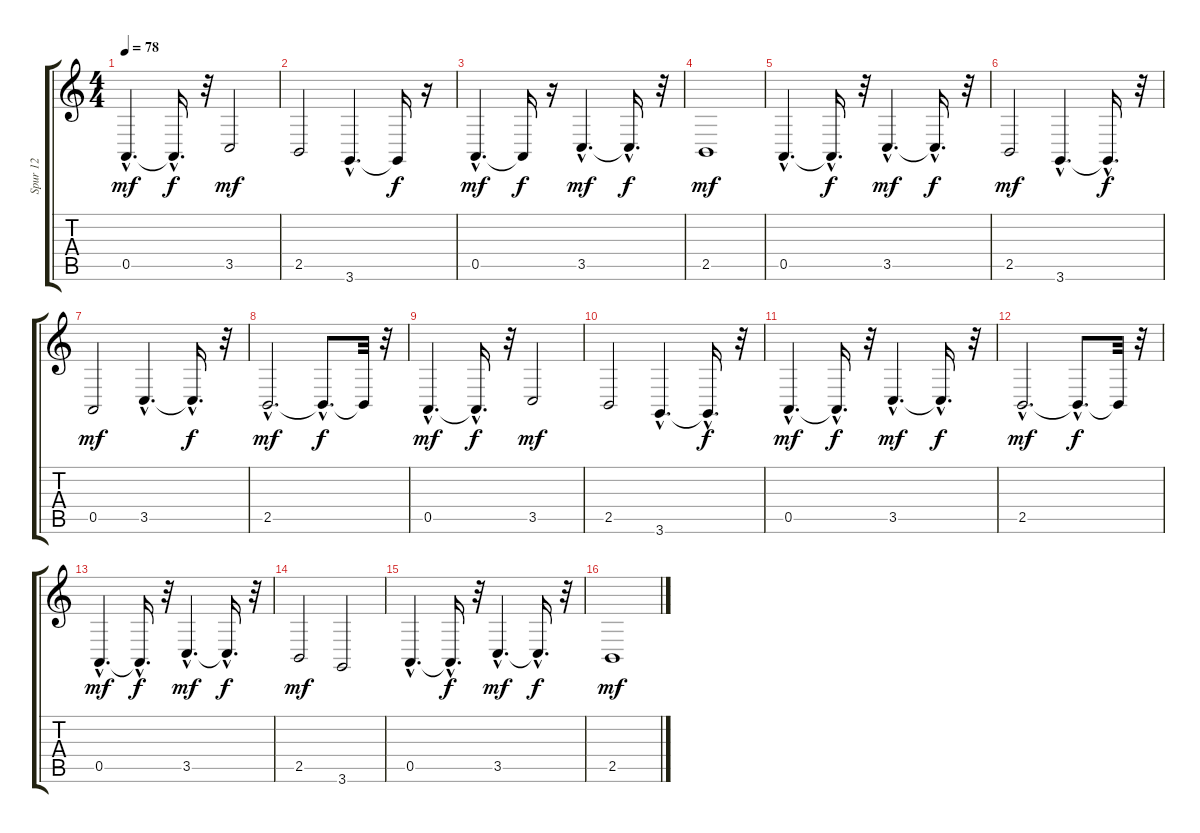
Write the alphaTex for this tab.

\track ("Spur 12" "Spur 12") {instrument flute}
\staff {score tabs}
\tuning (E4 B3 G3 D3 A2 E2) {hide}
\ts (4 4)
\tempo 78
\clef g2
\ks c
0.5{hac}.4{d dy mf} 0.5{hac t}.16{d dy f} r.32 3.5.2{dy mf} |
2.5.2 3.6{hac}.4{d} 3.6{t}.16{dy f} r.16 |
0.5{hac}.4{d dy mf} 0.5{t}.16{dy f} r.16 3.5{hac}.4{d dy mf} 3.5{hac t}.16{d dy f} r.32 |
2.5.1{dy mf} |
0.5{hac}.4{d} 0.5{hac t}.16{d dy f} r.32 3.5{hac}.4{d dy mf} 3.5{hac t}.16{d dy f} r.32 |
2.5.2{dy mf} 3.6{hac}.4{d} 3.6{hac t}.16{d dy f} r.32 |
0.5.2{dy mf} 3.5{hac}.4{d} 3.5{hac t}.16{d dy f} r.32 |
2.5{hac}.2{d dy mf} 2.5{hac t}.8{d dy f} 2.5{t}.32 r.32 |
0.5{hac}.4{d dy mf} 0.5{hac t}.16{d dy f} r.32 3.5.2{dy mf} |
2.5.2 3.6{hac}.4{d} 3.6{hac t}.16{d dy f} r.32 |
0.5{hac}.4{d dy mf} 0.5{hac t}.16{d dy f} r.32 3.5{hac}.4{d dy mf} 3.5{hac t}.16{d dy f} r.32 |
2.5{hac}.2{d dy mf} 2.5{hac t}.8{d dy f} 2.5{t}.32 r.32 |
0.5{hac}.4{d dy mf} 0.5{hac t}.16{d dy f} r.32 3.5{hac}.4{d dy mf} 3.5{hac t}.16{d dy f} r.32 |
2.5.2{dy mf} 3.6.2 |
0.5{hac}.4{d} 0.5{hac t}.16{d dy f} r.32 3.5{hac}.4{d dy mf} 3.5{hac t}.16{d dy f} r.32 |
2.5.1{dy mf}
